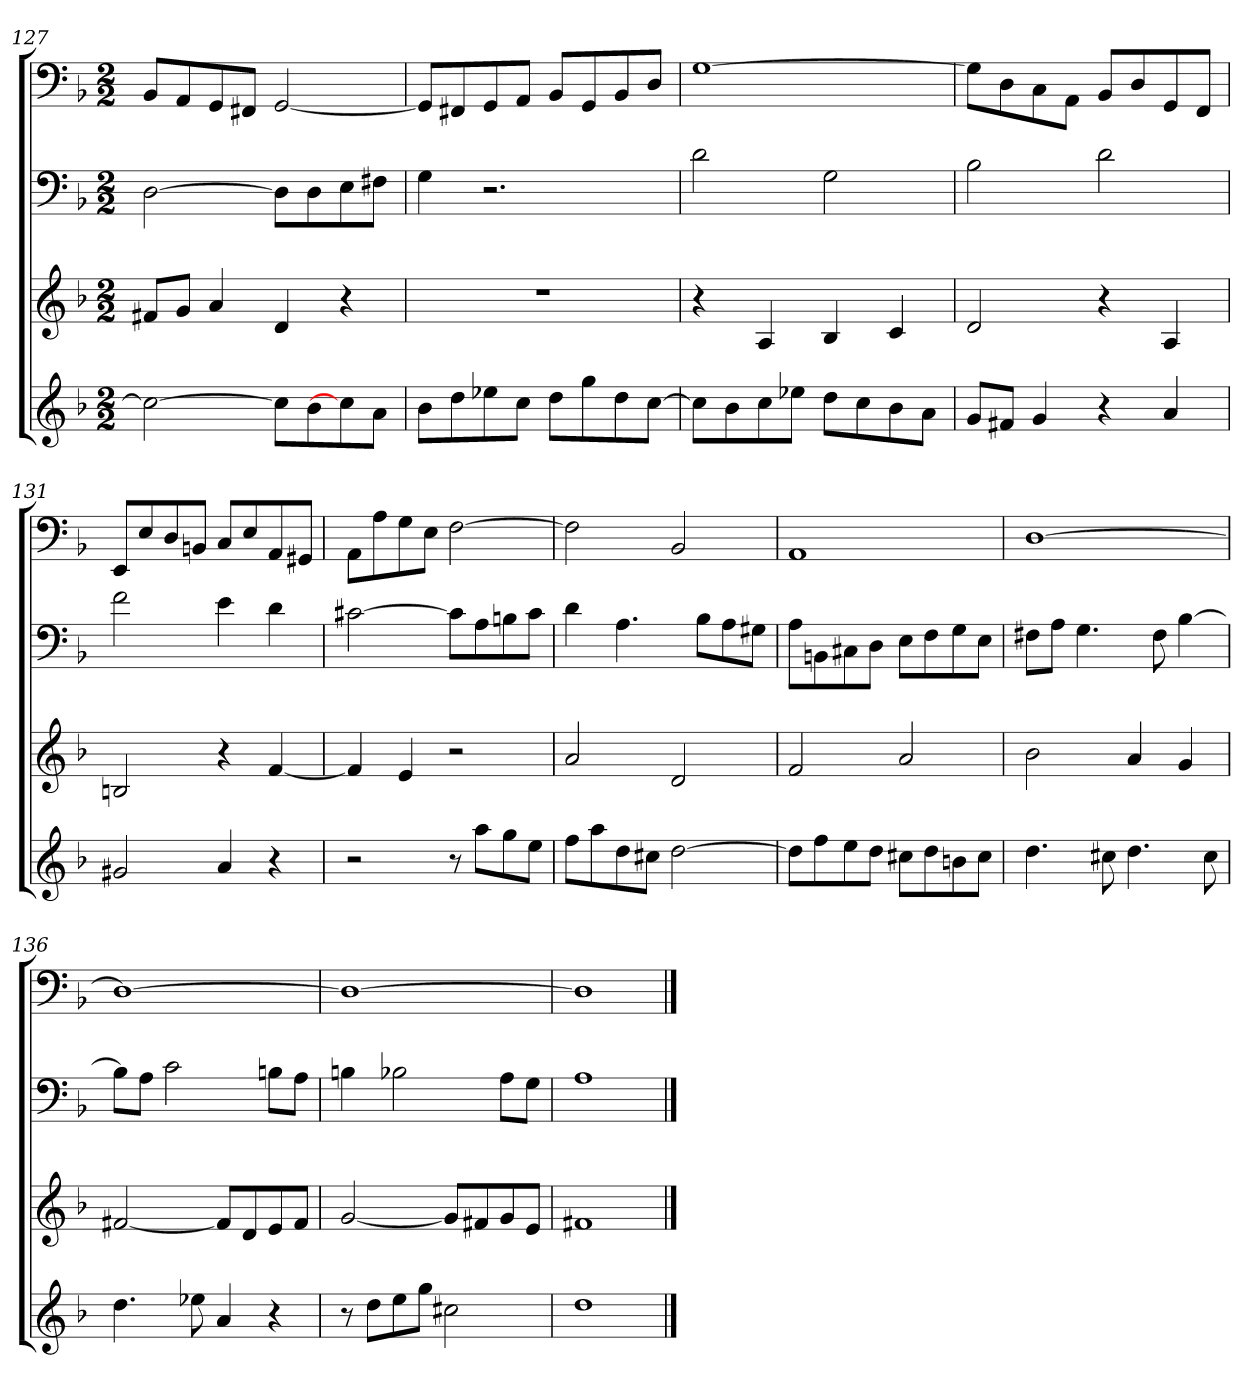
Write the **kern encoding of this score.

**kern	**kern	**kern	**kern
*part4	*part3	*part2	*part1
*staff4	*staff3	*staff2	*staff1
*k[b-]	*k[b-]	*k[b-]	*k[b-]
*d:	*d:	*d:	*d:
*M2/2	*M2/2	*M2/2	*M2/2
=127	=127	=127	=127
2cc_	8f#XL	[2D	8BB-L
.	8gJ	.	8AA
.	4a	.	8GG
.	.	.	8FF#XJ
8ccL]	4d	8DL]	[2GG
8b-	.	8D	.
8cc]	4r	8E	.
8aJ	.	8F#XJ	.
=128	=128	=128	=128
8b-L	1r	4G	8GGL]
8dd	.	.	8FF#X
8ee-X	.	2.r	8GG
8ccJ	.	.	8AAJ
8ddL	.	.	8BB-L
8gg	.	.	8GG
8dd	.	.	8BB-
[8ccJ	.	.	8DJ
=129	=129	=129	=129
8ccL]	4r	2d	[1G
8b-	.	.	.
8cc	4A	.	.
8ee-XJ	.	.	.
8ddL	4B-	2G	.
8cc	.	.	.
8b-	4c	.	.
8aJ	.	.	.
=130	=130	=130	=130
8gL	2d	2B-	8GL]
8f#XJ	.	.	8D
4g	.	.	8C
.	.	.	8AAJ
4r	4r	2d	8BB-L
.	.	.	8D
4a	4A	.	8GG
.	.	.	8FFJ
=131	=131	=131	=131
2g#X	2Bn	2f	8EEL
.	.	.	8E
.	.	.	8D
.	.	.	8BBnJ
4a	4r	4e	8CL
.	.	.	8E
4r	[4f	4d	8AA
.	.	.	8GG#XJ
=132	=132	=132	=132
2r	4f]	[2c#X	8AAL
.	.	.	8A
.	4e	.	8G
.	.	.	8EJ
8r	2r	8c#L]	[2F
8aaL	.	8A	.
8gg	.	8Bn	.
8eeJ	.	8c#J	.
=133	=133	=133	=133
8ffL	2a	4d	2F]
8aa	.	.	.
8dd	.	4.A	.
8cc#XJ	.	.	.
[2dd	2d	.	2BB-
.	.	8B-L	.
.	.	8A	.
.	.	8G#XJ	.
=134	=134	=134	=134
8ddL]	2f	8AL	1AA
8ff	.	8BBn	.
8ee	.	8C#X	.
8ddJ	.	8DJ	.
8cc#XL	2a	8EL	.
8dd	.	8F	.
8bn	.	8G	.
8cc#J	.	8EJ	.
=135	=135	=135	=135
4.dd	2b-	8F#XL	[1D
.	.	8AJ	.
.	.	4.G	.
8cc#X	.	.	.
4.dd	4a	.	.
.	.	8F#	.
.	4g	[4B-	.
8cc#	.	.	.
=136	=136	=136	=136
4.dd	[2f#X	8B-L]	1D_
.	.	8AJ	.
.	.	2c	.
8ee-X	.	.	.
4a	8f#L]	.	.
.	8d	.	.
4r	8e	8BnL	.
.	8f#J	8AJ	.
=137	=137	=137	=137
8r	[2g	4Bn	1D_
8ddL	.	.	.
8ee	.	2B-X	.
8ggJ	.	.	.
2cc#X	8gL]	.	.
.	8f#X	.	.
.	8g	8AL	.
.	8eJ	8GJ	.
=138	=138	=138	=138
1dd	1f#X	1A	1D]
==	==	==	==
*-	*-	*-	*-
